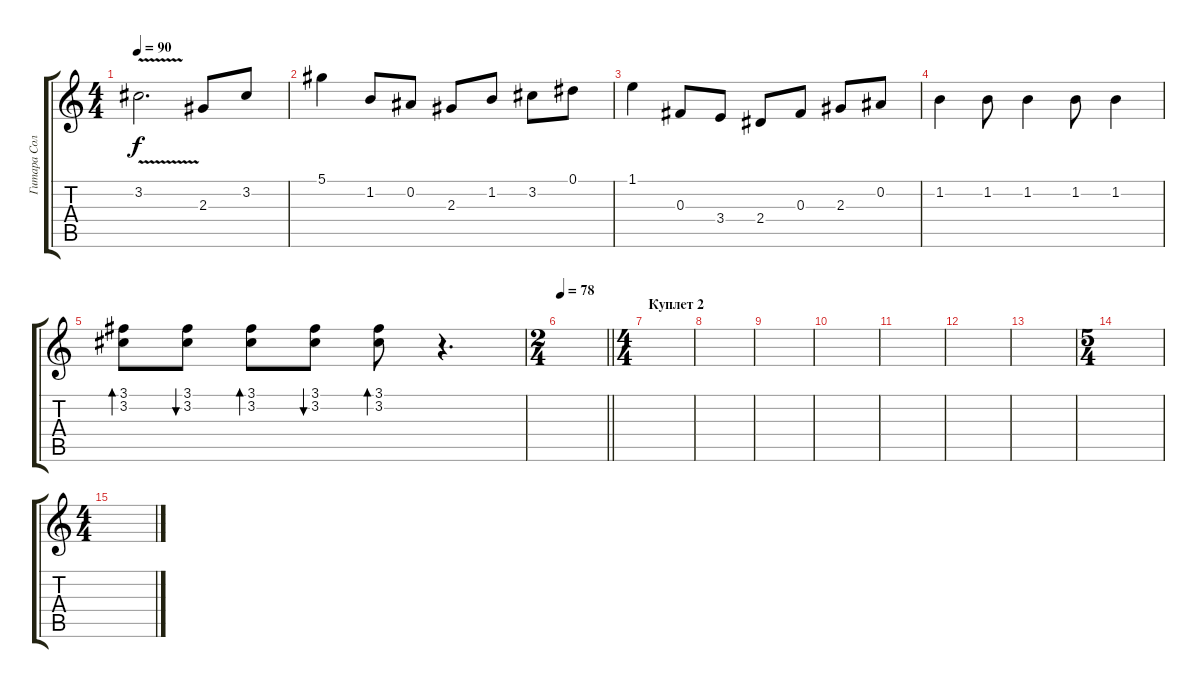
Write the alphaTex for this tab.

\track ("Гитара Соло 3" "Гитара Сол") {instrument acousticguitarsteel}
\staff {score tabs}
\tuning (Eb4 Bb3 Gb3 Db3 Ab2 Eb2) {hide}
\ts (4 4)
\tempo 90
\clef g2
\ks c
3.2{v}.2{d dy f} 2.3.8 3.2.8 |
5.1.4 1.2.8 0.2.8 2.3.8 1.2.8 3.2.8 0.1.8 |
1.1.4 0.3.8 3.4.8 2.4.8 0.3.8 2.3.8 0.2.8 |
1.2.4 1.2.8 1.2.4 1.2.8 1.2.4 |
(3.1 3.2).8{bd 60} (3.1 3.2).8{bu 60} (3.1 3.2).8{bd 60} (3.1 3.2).8{bu 60} (3.1 3.2).8{bd 60} r.4{d} |
\ts (2 4)
\tempo 78
\barLineRight lightlight
|
\ts (4 4)
\section ("" "Куплет 2")
|
|
|
|
|
|
|
\ts (5 4)
|
\ts (4 4)
